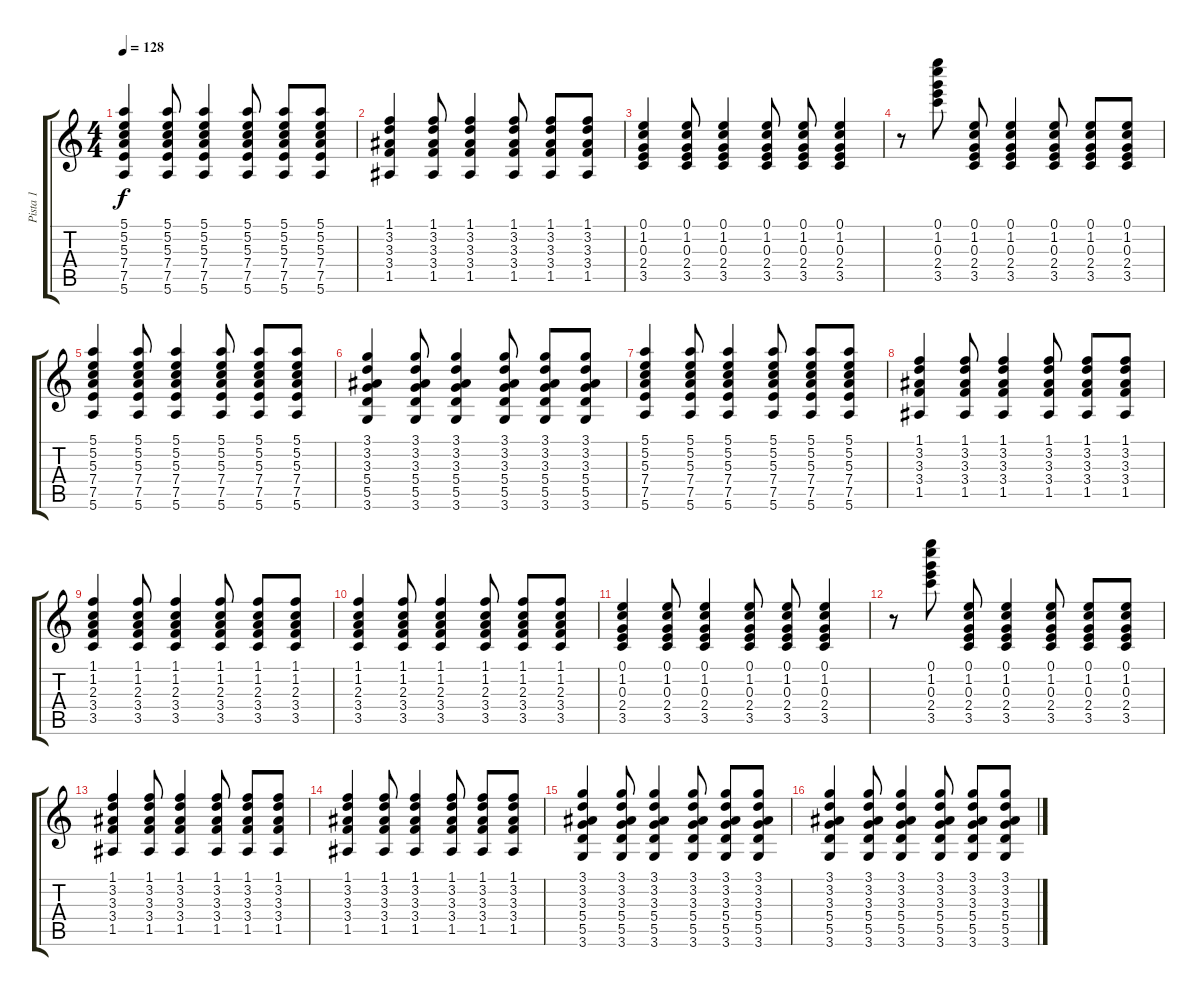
\track ("Pista 1" "Pista 1") {instrument acousticguitarsteel}
\staff {score tabs}
\tuning (E4 B3 G3 D3 A2 E2) {hide}
\ts (4 4)
\tempo 128
\clef g2
\ks c
(5.1 5.2 5.3 7.4 7.5 5.6).4{dy f} (5.1 5.2 5.3 7.4 7.5 5.6).8 (5.1 5.2 5.3 7.4 7.5 5.6).4 (5.1 5.2 5.3 7.4 7.5 5.6).8 (5.1 5.2 5.3 7.4 7.5 5.6).8 (5.1 5.2 5.3 7.4 7.5 5.6).8 |
(1.1 3.2 3.3 3.4 1.5).4 (1.1 3.2 3.3 3.4 1.5).8 (1.1 3.2 3.3 3.4 1.5).4 (1.1 3.2 3.3 3.4 1.5).8 (1.1 3.2 3.3 3.4 1.5).8 (1.1 3.2 3.3 3.4 1.5).8 |
(0.1 1.2 0.3 2.4 3.5).4 (0.1 1.2 0.3 2.4 3.5).8 (0.1 1.2 0.3 2.4 3.5).4 (0.1 1.2 0.3 2.4 3.5).8 (0.1 1.2 0.3 2.4 3.5).8 (0.1 1.2 0.3 2.4 3.5).4 |
r.8 (0.1 1.2 0.3 2.4 3.5).8{ot 15mb} (0.1 1.2 0.3 2.4 3.5).8 (0.1 1.2 0.3 2.4 3.5).4 (0.1 1.2 0.3 2.4 3.5).8 (0.1 1.2 0.3 2.4 3.5).8 (0.1 1.2 0.3 2.4 3.5).8 |
(5.1 5.2 5.3 7.4 7.5 5.6).4 (5.1 5.2 5.3 7.4 7.5 5.6).8 (5.1 5.2 5.3 7.4 7.5 5.6).4 (5.1 5.2 5.3 7.4 7.5 5.6).8 (5.1 5.2 5.3 7.4 7.5 5.6).8 (5.1 5.2 5.3 7.4 7.5 5.6).8 |
(3.1 3.2 3.3 5.4 5.5 3.6).4 (3.1 3.2 3.3 5.4 5.5 3.6).8 (3.1 3.2 3.3 5.4 5.5 3.6).4 (3.1 3.2 3.3 5.4 5.5 3.6).8 (3.1 3.2 3.3 5.4 5.5 3.6).8 (3.1 3.2 3.3 5.4 5.5 3.6).8 |
(5.1 5.2 5.3 7.4 7.5 5.6).4 (5.1 5.2 5.3 7.4 7.5 5.6).8 (5.1 5.2 5.3 7.4 7.5 5.6).4 (5.1 5.2 5.3 7.4 7.5 5.6).8 (5.1 5.2 5.3 7.4 7.5 5.6).8 (5.1 5.2 5.3 7.4 7.5 5.6).8 |
(1.1 3.2 3.3 3.4 1.5).4 (1.1 3.2 3.3 3.4 1.5).8 (1.1 3.2 3.3 3.4 1.5).4 (1.1 3.2 3.3 3.4 1.5).8 (1.1 3.2 3.3 3.4 1.5).8 (1.1 3.2 3.3 3.4 1.5).8 |
(1.1 1.2 2.3 3.4 3.5).4 (1.1 1.2 2.3 3.4 3.5).8 (1.1 1.2 2.3 3.4 3.5).4 (1.1 1.2 2.3 3.4 3.5).8 (1.1 1.2 2.3 3.4 3.5).8 (1.1 1.2 2.3 3.4 3.5).8 |
(1.1 1.2 2.3 3.4 3.5).4 (1.1 1.2 2.3 3.4 3.5).8 (1.1 1.2 2.3 3.4 3.5).4 (1.1 1.2 2.3 3.4 3.5).8 (1.1 1.2 2.3 3.4 3.5).8 (1.1 1.2 2.3 3.4 3.5).8 |
(0.1 1.2 0.3 2.4 3.5).4 (0.1 1.2 0.3 2.4 3.5).8 (0.1 1.2 0.3 2.4 3.5).4 (0.1 1.2 0.3 2.4 3.5).8 (0.1 1.2 0.3 2.4 3.5).8 (0.1 1.2 0.3 2.4 3.5).4 |
r.8 (0.1 1.2 0.3 2.4 3.5).8{ot 15mb} (0.1 1.2 0.3 2.4 3.5).8 (0.1 1.2 0.3 2.4 3.5).4 (0.1 1.2 0.3 2.4 3.5).8 (0.1 1.2 0.3 2.4 3.5).8 (0.1 1.2 0.3 2.4 3.5).8 |
(1.1 3.2 3.3 3.4 1.5).4 (1.1 3.2 3.3 3.4 1.5).8 (1.1 3.2 3.3 3.4 1.5).4 (1.1 3.2 3.3 3.4 1.5).8 (1.1 3.2 3.3 3.4 1.5).8 (1.1 3.2 3.3 3.4 1.5).8 |
(1.1 3.2 3.3 3.4 1.5).4 (1.1 3.2 3.3 3.4 1.5).8 (1.1 3.2 3.3 3.4 1.5).4 (1.1 3.2 3.3 3.4 1.5).8 (1.1 3.2 3.3 3.4 1.5).8 (1.1 3.2 3.3 3.4 1.5).8 |
(3.1 3.2 3.3 5.4 5.5 3.6).4 (3.1 3.2 3.3 5.4 5.5 3.6).8 (3.1 3.2 3.3 5.4 5.5 3.6).4 (3.1 3.2 3.3 5.4 5.5 3.6).8 (3.1 3.2 3.3 5.4 5.5 3.6).8 (3.1 3.2 3.3 5.4 5.5 3.6).8 |
(3.1 3.2 3.3 5.4 5.5 3.6).4 (3.1 3.2 3.3 5.4 5.5 3.6).8 (3.1 3.2 3.3 5.4 5.5 3.6).4 (3.1 3.2 3.3 5.4 5.5 3.6).8 (3.1 3.2 3.3 5.4 5.5 3.6).8 (3.1 3.2 3.3 5.4 5.5 3.6).8
